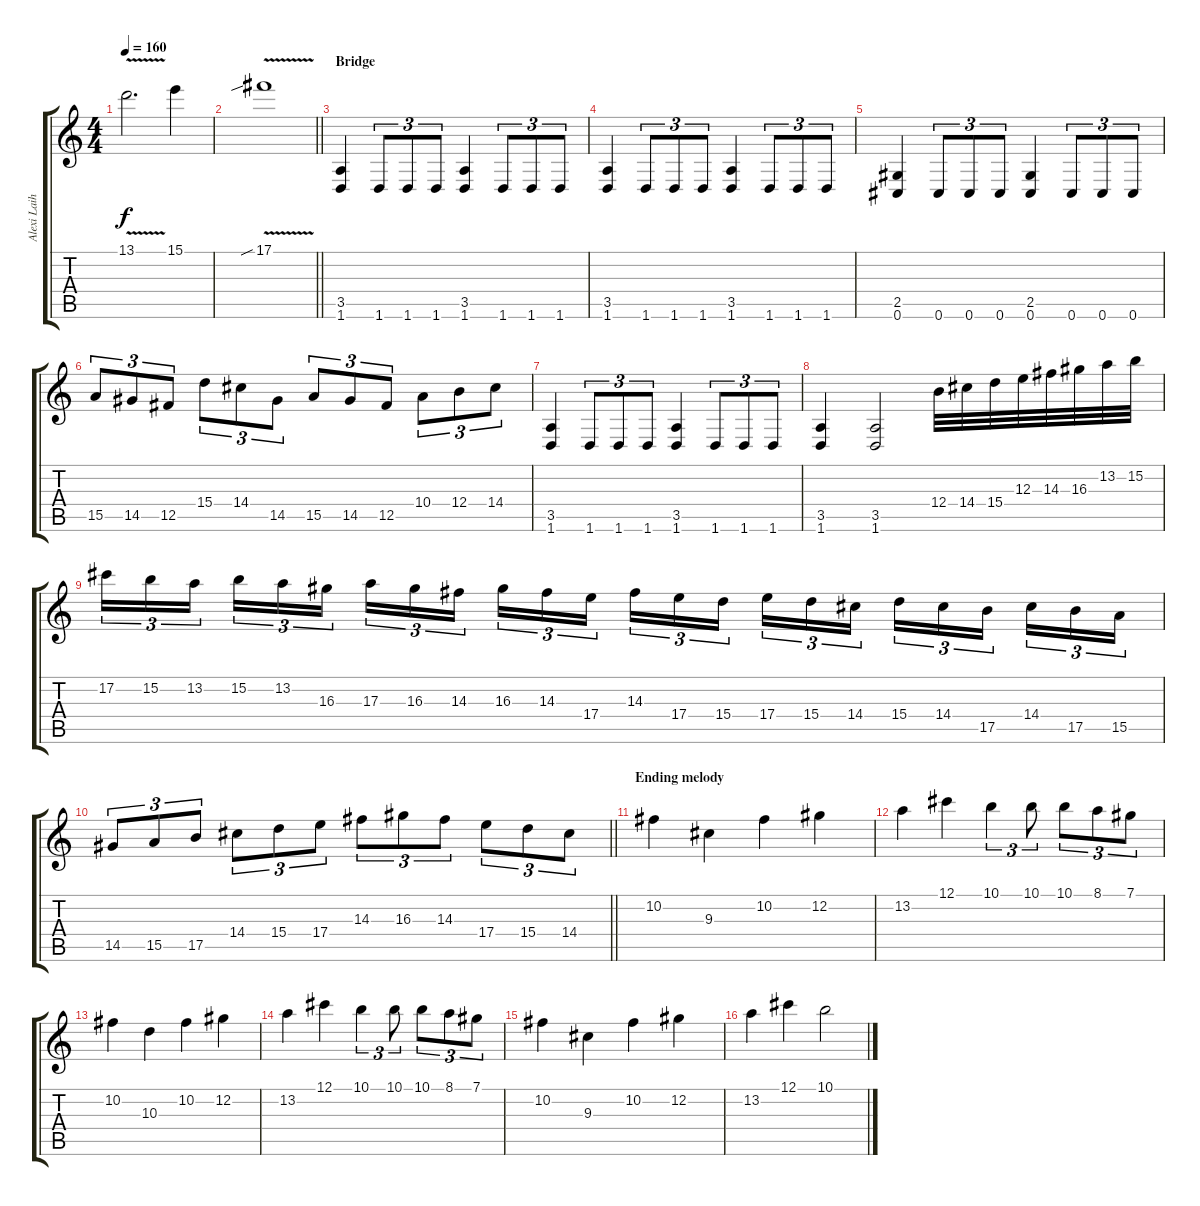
\track ("Alexi Laiho" "Alexi Laih") {instrument distortionguitar}
\staff {score tabs}
\tuning (Db4 Ab3 E3 B2 Gb2 Db2) {hide}
\ts (4 4)
\tempo 160
\clef g2
\ks c
13.1{v}.2{d dy f} 15.1.4 |
\barLineRight lightlight
17.1{v sib}.1 |
\section ("" "Bridge")
(3.5 1.6).4 1.6.8{tu (3 2)} 1.6.8{tu (3 2)} 1.6.8{tu (3 2)} (3.5 1.6).4 1.6.8{tu (3 2)} 1.6.8{tu (3 2)} 1.6.8{tu (3 2)} |
(3.5 1.6).4 1.6.8{tu (3 2)} 1.6.8{tu (3 2)} 1.6.8{tu (3 2)} (3.5 1.6).4 1.6.8{tu (3 2)} 1.6.8{tu (3 2)} 1.6.8{tu (3 2)} |
(2.5 0.6).4 0.6.8{tu (3 2)} 0.6.8{tu (3 2)} 0.6.8{tu (3 2)} (2.5 0.6).4 0.6.8{tu (3 2)} 0.6.8{tu (3 2)} 0.6.8{tu (3 2)} |
15.5.8{tu (3 2)} 14.5.8{tu (3 2)} 12.5.8{tu (3 2)} 15.4.8{tu (3 2)} 14.4.8{tu (3 2)} 14.5.8{tu (3 2)} 15.5.8{tu (3 2)} 14.5.8{tu (3 2)} 12.5.8{tu (3 2)} 10.4.8{tu (3 2)} 12.4.8{tu (3 2)} 14.4.8{tu (3 2)} |
(3.5 1.6).4 1.6.8{tu (3 2)} 1.6.8{tu (3 2)} 1.6.8{tu (3 2)} (3.5 1.6).4 1.6.8{tu (3 2)} 1.6.8{tu (3 2)} 1.6.8{tu (3 2)} |
(3.5 1.6).4 (3.5 1.6).2 12.4.32 14.4.32 15.4.32 12.3.32 14.3.32 16.3.32 13.2.32 15.2.32 |
17.2.16{tu (3 2)} 15.2.16{tu (3 2)} 13.2.16{tu (3 2) beam splitsecondary} 15.2.16{tu (3 2)} 13.2.16{tu (3 2)} 16.3.16{tu (3 2)} 17.3.16{tu (3 2)} 16.3.16{tu (3 2)} 14.3.16{tu (3 2) beam splitsecondary} 16.3.16{tu (3 2)} 14.3.16{tu (3 2)} 17.4.16{tu (3 2)} 14.3.16{tu (3 2)} 17.4.16{tu (3 2)} 15.4.16{tu (3 2) beam splitsecondary} 17.4.16{tu (3 2)} 15.4.16{tu (3 2)} 14.4.16{tu (3 2)} 15.4.16{tu (3 2)} 14.4.16{tu (3 2)} 17.5.16{tu (3 2) beam splitsecondary} 14.4.16{tu (3 2)} 17.5.16{tu (3 2)} 15.5.16{tu (3 2)} |
\barLineRight lightlight
14.5.8{tu (3 2)} 15.5.8{tu (3 2)} 17.5.8{tu (3 2)} 14.4.8{tu (3 2)} 15.4.8{tu (3 2)} 17.4.8{tu (3 2)} 14.3.8{tu (3 2)} 16.3.8{tu (3 2)} 14.3.8{tu (3 2)} 17.4.8{tu (3 2)} 15.4.8{tu (3 2)} 14.4.8{tu (3 2)} |
\section ("" "Ending melody")
10.2.4 9.3.4 10.2.4 12.2.4 |
13.2.4 12.1.4 10.1.4{tu (3 2)} 10.1.8{tu (3 2)} 10.1.8{tu (3 2)} 8.1.8{tu (3 2)} 7.1.8{tu (3 2)} |
10.2.4 10.3.4 10.2.4 12.2.4 |
13.2.4 12.1.4 10.1.4{tu (3 2)} 10.1.8{tu (3 2)} 10.1.8{tu (3 2)} 8.1.8{tu (3 2)} 7.1.8{tu (3 2)} |
10.2.4 9.3.4 10.2.4 12.2.4 |
13.2.4 12.1.4 10.1.2
